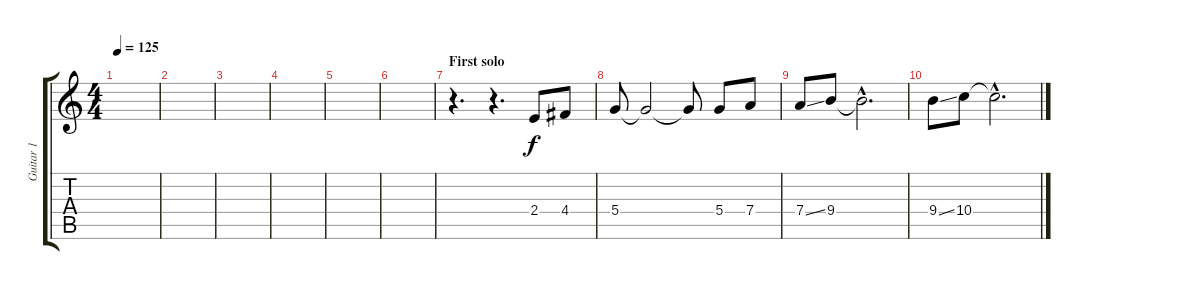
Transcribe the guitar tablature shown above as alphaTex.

\track ("Guitar 1" "Guitar 1") {instrument distortionguitar}
\staff {score tabs}
\tuning (E4 B3 G3 D3 A2 E2) {hide}
\ts (4 4)
\tempo 125
\clef g2
\ks c
|
|
|
|
|
|
\section ("" "First solo")
r.4{d} r.4{d} 2.4.8{volume 16 instrument electricguitarjazz} 4.4.8 |
5.4.8 5.4{t}.2 5.4{t}.8 5.4.8 7.4.8 |
7.4{ss}.8 9.4.8 9.4{hac t}.2{d} |
9.4{ss}.8 10.4.8 10.4{hac t}.2{d}
